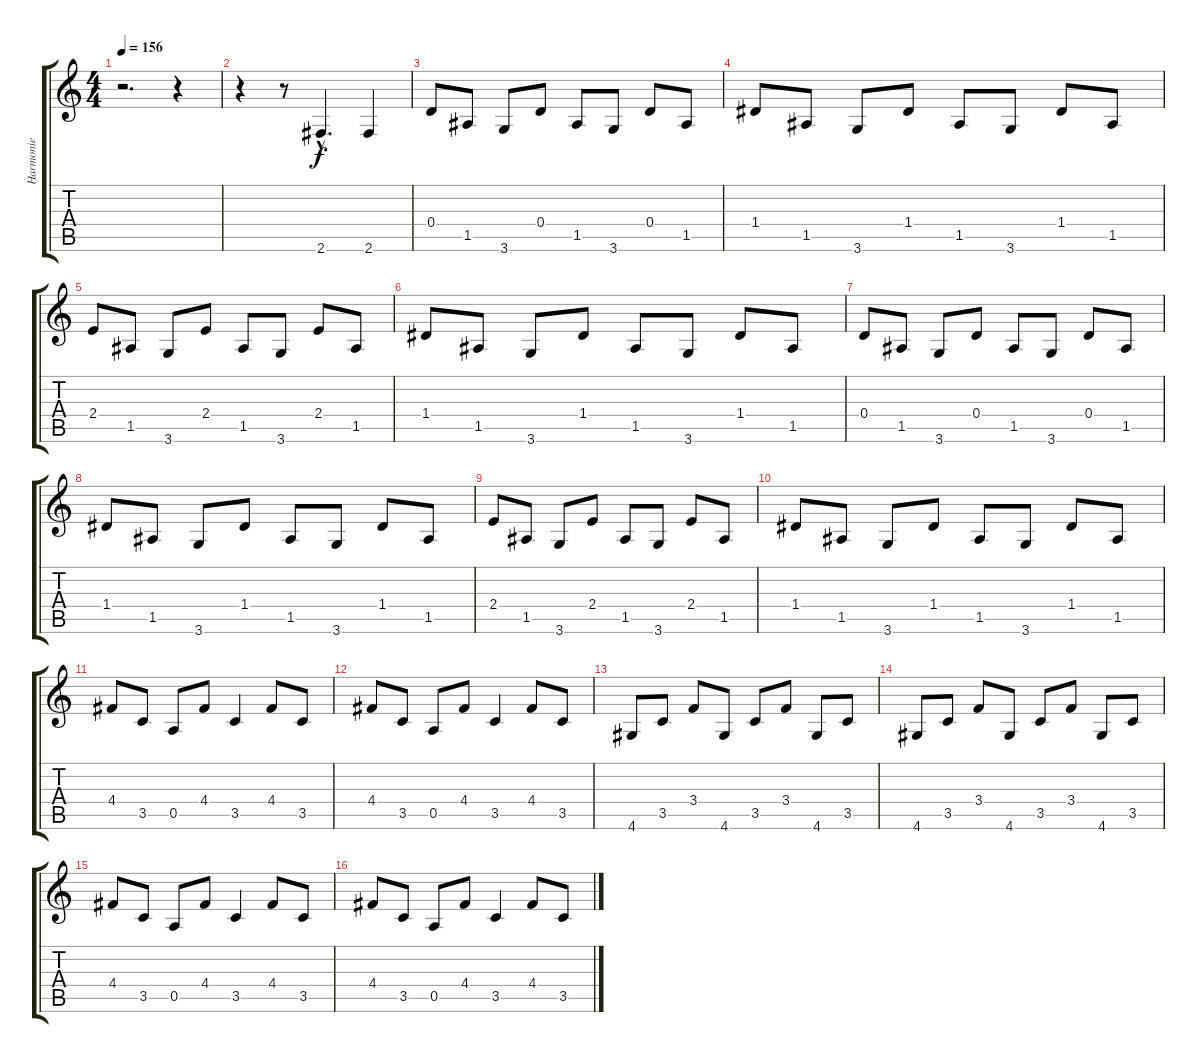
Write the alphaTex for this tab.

\track ("Harmonie" "Harmonie") {instrument distortionguitar}
\staff {score tabs}
\tuning (E4 B3 G3 D3 A2 E2) {hide}
\ts (4 4)
\tempo 156
\clef g2
\ks c
r.2{d dy f} r.4 |
r.4 r.8 2.6{hac}.4{d} 2.6.4 |
0.4.8 1.5.8 3.6.8 0.4.8 1.5.8 3.6.8 0.4.8 1.5.8 |
1.4.8 1.5.8 3.6.8 1.4.8 1.5.8 3.6.8 1.4.8 1.5.8 |
2.4.8 1.5.8 3.6.8 2.4.8 1.5.8 3.6.8 2.4.8 1.5.8 |
1.4.8 1.5.8 3.6.8 1.4.8 1.5.8 3.6.8 1.4.8 1.5.8 |
0.4.8 1.5.8 3.6.8 0.4.8 1.5.8 3.6.8 0.4.8 1.5.8 |
1.4.8 1.5.8 3.6.8 1.4.8 1.5.8 3.6.8 1.4.8 1.5.8 |
2.4.8 1.5.8 3.6.8 2.4.8 1.5.8 3.6.8 2.4.8 1.5.8 |
1.4.8 1.5.8 3.6.8 1.4.8 1.5.8 3.6.8 1.4.8 1.5.8 |
4.4.8 3.5.8 0.5.8 4.4.8 3.5.4 4.4.8 3.5.8 |
4.4.8 3.5.8 0.5.8 4.4.8 3.5.4 4.4.8 3.5.8 |
4.6.8 3.5.8 3.4.8 4.6.8 3.5.8 3.4.8 4.6.8 3.5.8 |
4.6.8 3.5.8 3.4.8 4.6.8 3.5.8 3.4.8 4.6.8 3.5.8 |
4.4.8 3.5.8 0.5.8 4.4.8 3.5.4 4.4.8 3.5.8 |
4.4.8 3.5.8 0.5.8 4.4.8 3.5.4 4.4.8 3.5.8
